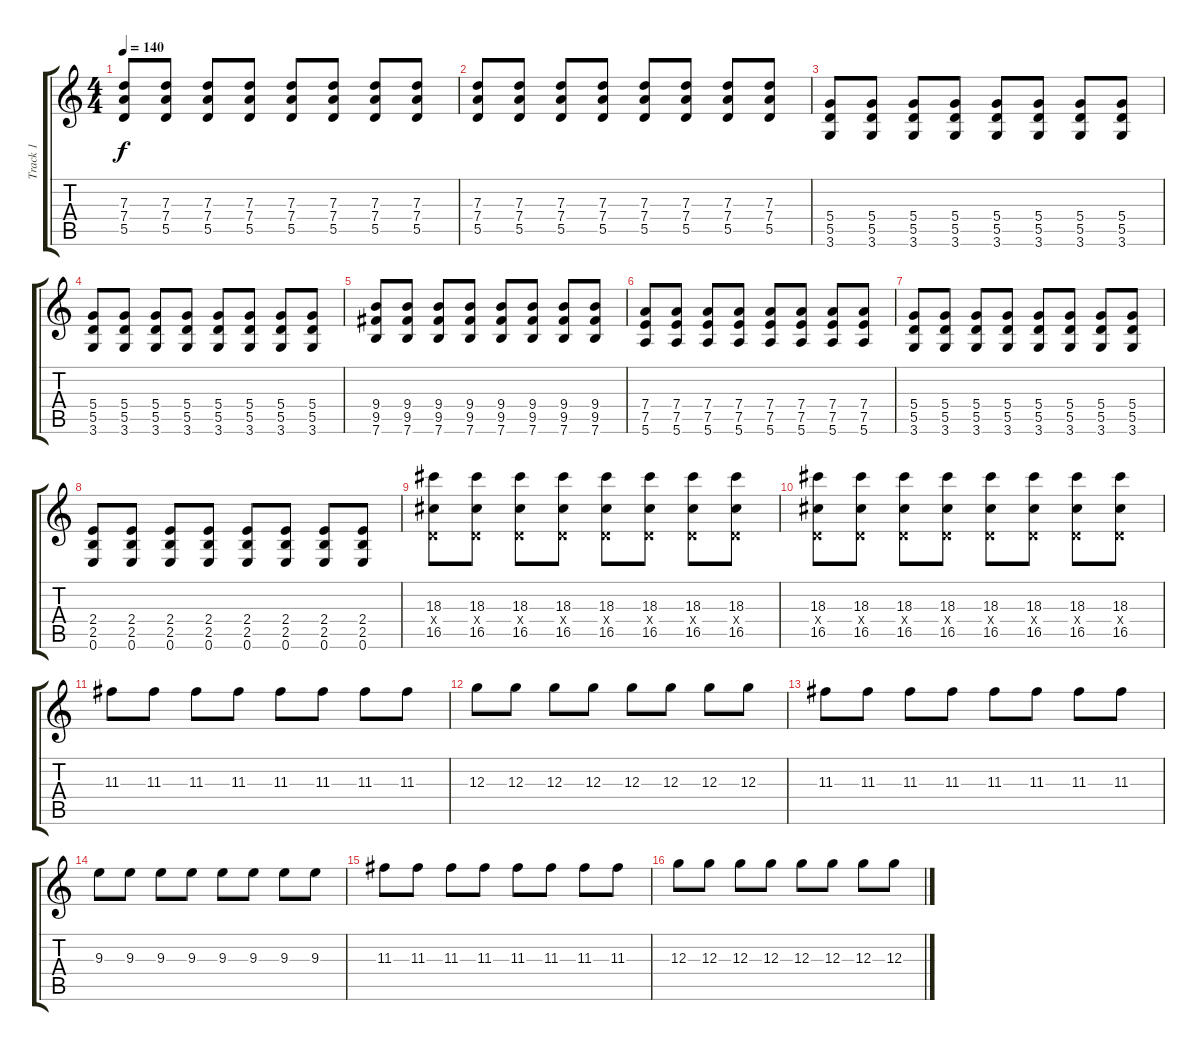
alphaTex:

\track ("Track 1" "Track 1") {instrument distortionguitar}
\staff {score tabs}
\tuning (E4 B3 G3 D3 A2 E2) {hide}
\ts (4 4)
\tempo 140
\clef g2
\ks c
(7.3 7.4 5.5).8{dy f} (7.3 7.4 5.5).8 (7.3 7.4 5.5).8 (7.3 7.4 5.5).8 (7.3 7.4 5.5).8 (7.3 7.4 5.5).8 (7.3 7.4 5.5).8 (7.3 7.4 5.5).8 |
(7.3 7.4 5.5).8 (7.3 7.4 5.5).8 (7.3 7.4 5.5).8 (7.3 7.4 5.5).8 (7.3 7.4 5.5).8 (7.3 7.4 5.5).8 (7.3 7.4 5.5).8 (7.3 7.4 5.5).8 |
(5.4 5.5 3.6).8 (5.4 5.5 3.6).8 (5.4 5.5 3.6).8 (5.4 5.5 3.6).8 (5.4 5.5 3.6).8 (5.4 5.5 3.6).8 (5.4 5.5 3.6).8 (5.4 5.5 3.6).8 |
(5.4 5.5 3.6).8 (5.4 5.5 3.6).8 (5.4 5.5 3.6).8 (5.4 5.5 3.6).8 (5.4 5.5 3.6).8 (5.4 5.5 3.6).8 (5.4 5.5 3.6).8 (5.4 5.5 3.6).8 |
(9.4 9.5 7.6).8 (9.4 9.5 7.6).8 (9.4 9.5 7.6).8 (9.4 9.5 7.6).8 (9.4 9.5 7.6).8 (9.4 9.5 7.6).8 (9.4 9.5 7.6).8 (9.4 9.5 7.6).8 |
(7.4 7.5 5.6).8 (7.4 7.5 5.6).8 (7.4 7.5 5.6).8 (7.4 7.5 5.6).8 (7.4 7.5 5.6).8 (7.4 7.5 5.6).8 (7.4 7.5 5.6).8 (7.4 7.5 5.6).8 |
(5.4 5.5 3.6).8 (5.4 5.5 3.6).8 (5.4 5.5 3.6).8 (5.4 5.5 3.6).8 (5.4 5.5 3.6).8 (5.4 5.5 3.6).8 (5.4 5.5 3.6).8 (5.4 5.5 3.6).8 |
(2.4 2.5 0.6).8 (2.4 2.5 0.6).8 (2.4 2.5 0.6).8 (2.4 2.5 0.6).8 (2.4 2.5 0.6).8 (2.4 2.5 0.6).8 (2.4 2.5 0.6).8 (2.4 2.5 0.6).8 |
(18.3 0.4{x} 16.5).8 (18.3 0.4{x} 16.5).8 (18.3 0.4{x} 16.5).8 (18.3 0.4{x} 16.5).8 (18.3 0.4{x} 16.5).8 (18.3 0.4{x} 16.5).8 (18.3 0.4{x} 16.5).8 (18.3 0.4{x} 16.5).8 |
(18.3 0.4{x} 16.5).8 (18.3 0.4{x} 16.5).8 (18.3 0.4{x} 16.5).8 (18.3 0.4{x} 16.5).8 (18.3 0.4{x} 16.5).8 (18.3 0.4{x} 16.5).8 (18.3 0.4{x} 16.5).8 (18.3 0.4{x} 16.5).8 |
11.3.8 11.3.8 11.3.8 11.3.8 11.3.8 11.3.8 11.3.8 11.3.8 |
12.3.8 12.3.8 12.3.8 12.3.8 12.3.8 12.3.8 12.3.8 12.3.8 |
11.3.8 11.3.8 11.3.8 11.3.8 11.3.8 11.3.8 11.3.8 11.3.8 |
9.3.8 9.3.8 9.3.8 9.3.8 9.3.8 9.3.8 9.3.8 9.3.8 |
11.3.8 11.3.8 11.3.8 11.3.8 11.3.8 11.3.8 11.3.8 11.3.8 |
12.3.8 12.3.8 12.3.8 12.3.8 12.3.8 12.3.8 12.3.8 12.3.8
